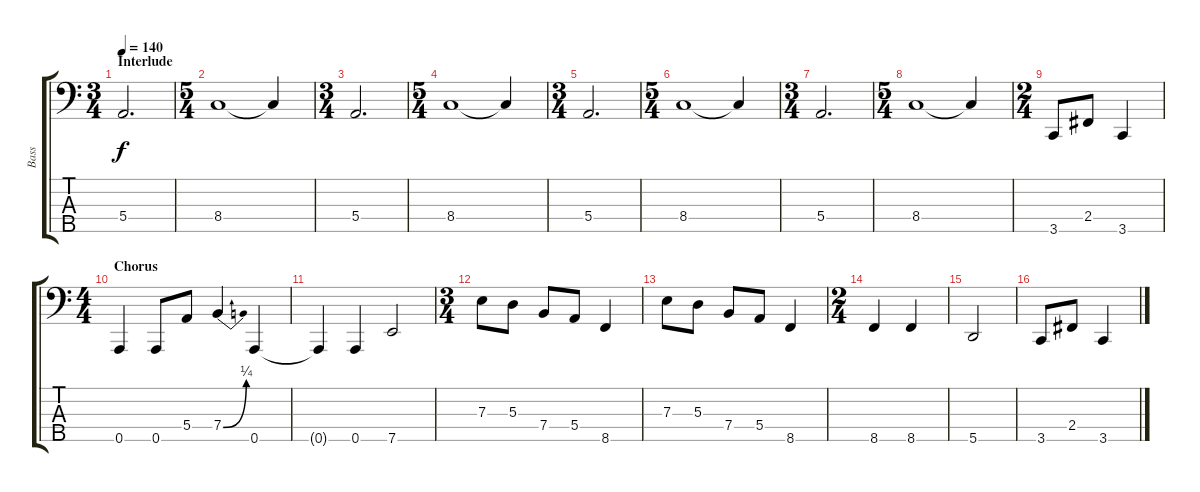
\track ("Bass" "Bass") {instrument electricbassfinger}
\staff {score tabs}
\tuning (G2 D2 A1 E1 A0) {hide}
\ts (3 4)
\section ("" "Interlude")
\tempo 140
\clef f4
\ks c
5.4.2{d dy f} |
\ts (5 4)
8.4.1 8.4{t}.4 |
\ts (3 4)
5.4.2{d} |
\ts (5 4)
8.4.1 8.4{t}.4 |
\ts (3 4)
5.4.2{d} |
\ts (5 4)
8.4.1 8.4{t}.4 |
\ts (3 4)
5.4.2{d} |
\ts (5 4)
8.4.1 8.4{t}.4 |
\ts (2 4)
3.5.8 2.4.8 3.5.4 |
\ts (4 4)
\section ("" "Chorus")
0.5.4 0.5.8 5.4.8 7.4{be (bend 0 0 60 1)}.4 0.5.4 |
0.5{t}.4 0.5.4 7.5.2 |
\ts (3 4)
7.3.8 5.3.8 7.4.8 5.4.8 8.5.4 |
7.3.8 5.3.8 7.4.8 5.4.8 8.5.4 |
\ts (2 4)
8.5.4 8.5.4 |
5.5.2 |
3.5.8 2.4.8 3.5.4
